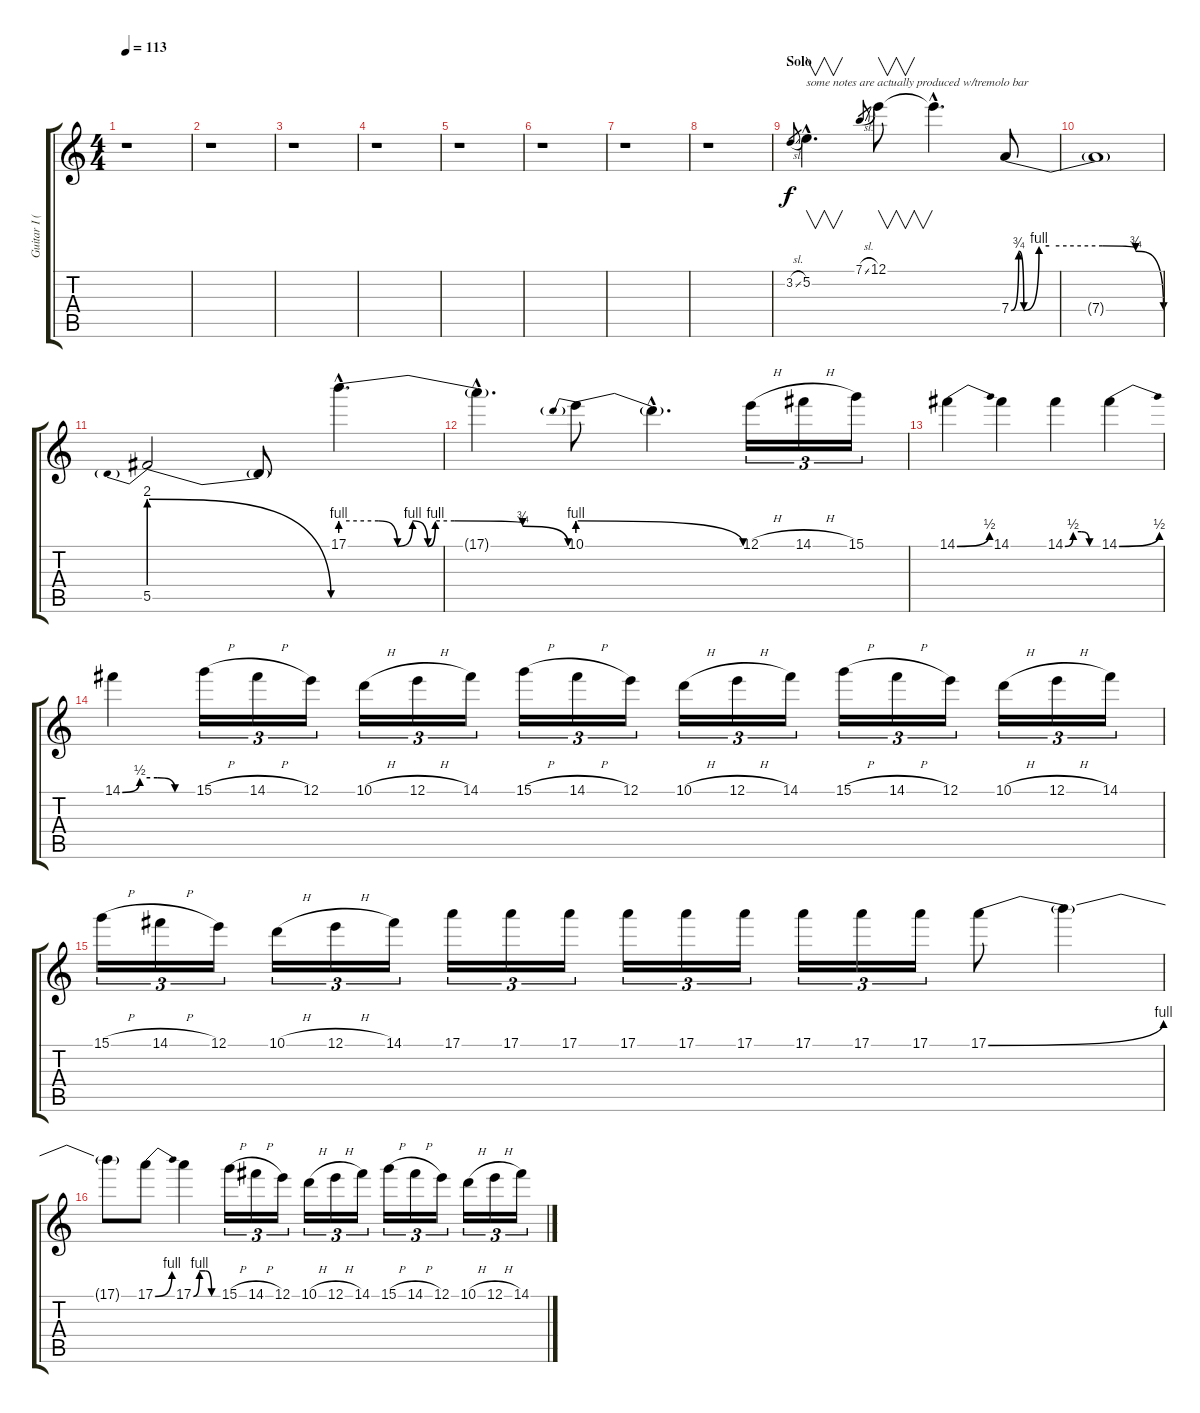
\track ("Guitar I (Fills + Solo)" "Guitar I (") {instrument distortionguitar}
\staff {score tabs}
\tuning (E4 B3 G3 D3 A2 E2) {hide}
\ts (4 4)
\tempo 113
\clef g2
\ks c
r.1{dy f} |
r.1 |
r.1 |
r.1 |
r.1 |
r.1 |
r.1 |
r.1 |
\section ("" "Solo")
3.2{sl}.8{gr} 5.2{hac}.4{v d txt "some notes are actually produced w/tremolo bar"} 7.1{sl}.8{gr} 12.1.8{v} 12.1{hac t}.4{d} 7.4{be (custom 0 0 3 3 5 0 11 4 15 4 36 4 49 3 60 0)}.8 |
7.4{t}.1 |
5.5{be (prebendrelease 0 8 60 0)}.2 5.5{t}.8 17.1{be (custom 0 4 10 4 15 0 19 4 23 0 25 4 30 4 48 3 60 0) hac}.4{d} |
17.1{hac t}.4{d} 10.1{be (prebendrelease 0 4 60 0)}.8 10.1{hac t}.4{d} 12.1{h}.16{tu (3 2)} 14.1{h}.16{tu (3 2)} 15.1.16{tu (3 2)} |
14.1{be (bend 0 0 60 2)}.4 14.1.4 14.1{be (custom 0 0 15 2 30 2 45 0 60 0)}.4 14.1{be (bend 0 0 60 2)}.4 |
14.1{be (custom 0 0 15 2 30 2 45 0 60 0)}.4 15.1{h}.16{tu (3 2)} 14.1{h}.16{tu (3 2)} 12.1.16{tu (3 2)} 10.1{h}.16{tu (3 2)} 12.1{h}.16{tu (3 2)} 14.1.16{tu (3 2)} 15.1{h}.16{tu (3 2)} 14.1{h}.16{tu (3 2)} 12.1.16{tu (3 2)} 10.1{h}.16{tu (3 2)} 12.1{h}.16{tu (3 2)} 14.1.16{tu (3 2)} 15.1{h}.16{tu (3 2)} 14.1{h}.16{tu (3 2)} 12.1.16{tu (3 2)} 10.1{h}.16{tu (3 2)} 12.1{h}.16{tu (3 2)} 14.1.16{tu (3 2)} |
15.1{h}.16{tu (3 2)} 14.1{h}.16{tu (3 2)} 12.1.16{tu (3 2)} 10.1{h}.16{tu (3 2)} 12.1{h}.16{tu (3 2)} 14.1.16{tu (3 2)} 17.1.16{tu (3 2)} 17.1.16{tu (3 2)} 17.1.16{tu (3 2)} 17.1.16{tu (3 2)} 17.1.16{tu (3 2)} 17.1.16{tu (3 2)} 17.1.16{tu (3 2)} 17.1.16{tu (3 2)} 17.1.16{tu (3 2)} 17.1{be (bend 0 0 60 4)}.8 17.1{t}.4 |
17.1{t}.8 17.1{be (bend 0 0 60 4)}.8 17.1{be (custom 0 0 15 4 30 4 45 0 60 0)}.4 15.1{h}.16{tu (3 2)} 14.1{h}.16{tu (3 2)} 12.1.16{tu (3 2)} 10.1{h}.16{tu (3 2)} 12.1{h}.16{tu (3 2)} 14.1.16{tu (3 2)} 15.1{h}.16{tu (3 2)} 14.1{h}.16{tu (3 2)} 12.1.16{tu (3 2)} 10.1{h}.16{tu (3 2)} 12.1{h}.16{tu (3 2)} 14.1.16{tu (3 2)}
